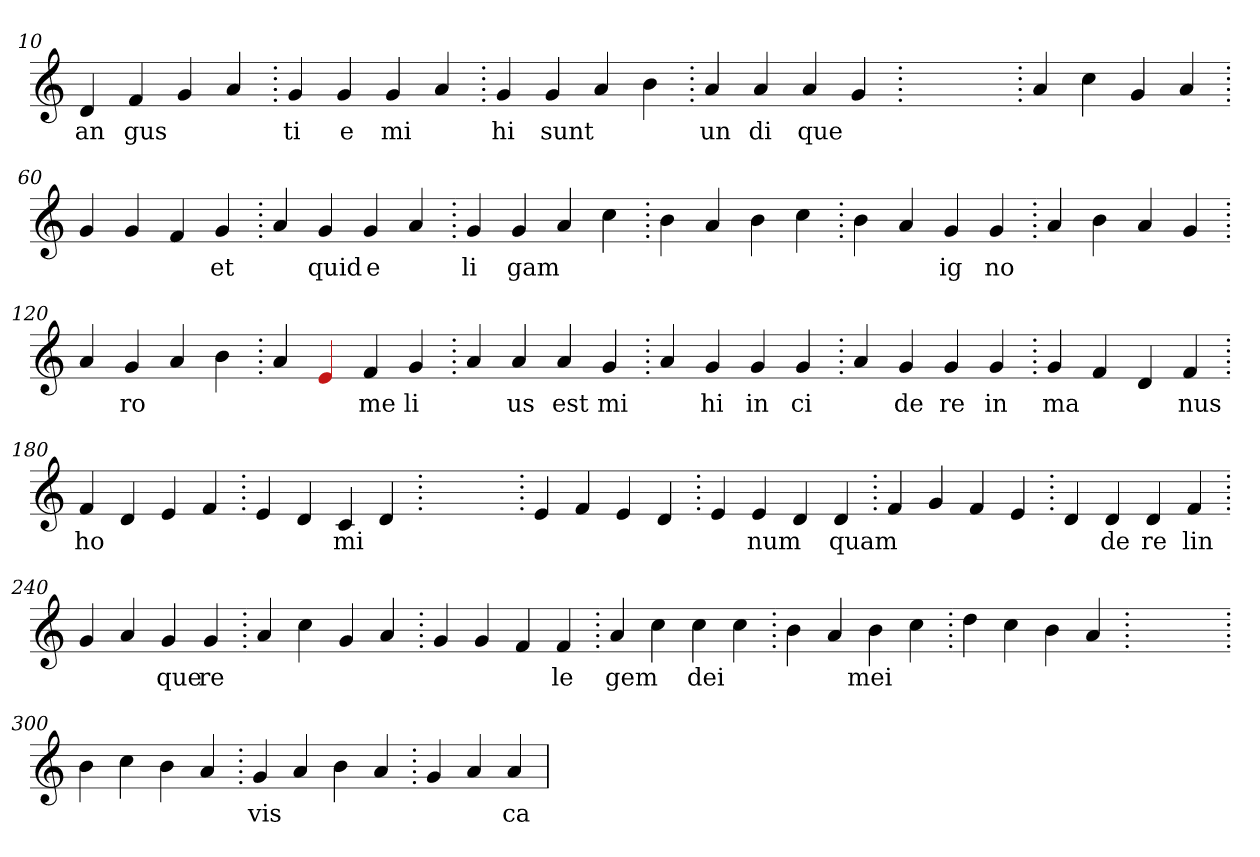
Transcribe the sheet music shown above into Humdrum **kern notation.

**kern	**text
*part1	*part1
*staff1	*staff1
*clefG2	*
=10.	=10.
4d	an
4f	gus
4g	.
4a	.
=20.	=20.
4g	ti
4g	e
4g	mi
4a	.
=30.	=30.
4g	hi
4g	sunt
4a	.
4b	.
=40.	=40.
4a	un
4a	di
4a	que
4g	.
=50.	=50.
1ryy	.
=50.	=50.
4a	.
4cc	.
4g	.
4a	.
=60.	=60.
4g	.
4g	.
4f	.
4g	et
=70.	=70.
4a	.
4g	quid
4g	e
4a	.
=80.	=80.
4g	li
4g	gam
4a	.
4cc	.
=90.	=90.
4b	.
4a	.
4b	.
4cc	.
=100.	=100.
4b	.
4a	.
4g	ig
4g	no
=110.	=110.
4a	.
4b	.
4a	.
4g	.
=120.	=120.
4a	.
4g	ro
4a	.
4b	.
=130.	=130.
4a	.
4Re	.
4f	me
4g	li
=140.	=140.
4a	.
4a	us
4a	est
4g	mi
=150.	=150.
4a	.
4g	hi
4g	in
4g	ci
=160.	=160.
4a	.
4g	de
4g	re
4g	in
=170.	=170.
4g	ma
4f	.
4d	.
4f	nus
=180.	=180.
4f	ho
4d	.
4e	.
4f	.
=190.	=190.
4e	.
4d	.
4c	mi
4d	.
=200.	=200.
1ryy	.
=200.	=200.
4e	.
4f	.
4e	.
4d	.
=210.	=210.
4e	.
4e	num
4d	.
4d	quam
=220.	=220.
4f	.
4g	.
4f	.
4e	.
=230.	=230.
4d	.
4d	de
4d	re
4f	lin
=240.	=240.
4g	.
4a	.
4g	que
4g	re
=250.	=250.
4a	.
4cc	.
4g	.
4a	.
=260.	=260.
4g	.
4g	.
4f	.
4f	le
=270.	=270.
4a	gem
4cc	.
4cc	dei
4cc	.
=280.	=280.
4b	.
4a	.
4b	mei
4cc	.
=290.	=290.
4dd	.
4cc	.
4b	.
4a	.
=300.	=300.
1ryy	.
=300.	=300.
4b	.
4cc	.
4b	.
4a	.
=310.	=310.
4g	vis
4a	.
4b	.
4a	.
=320.	=320.
4g	.
4a	.
4a	ca
=	=
*-	*-
